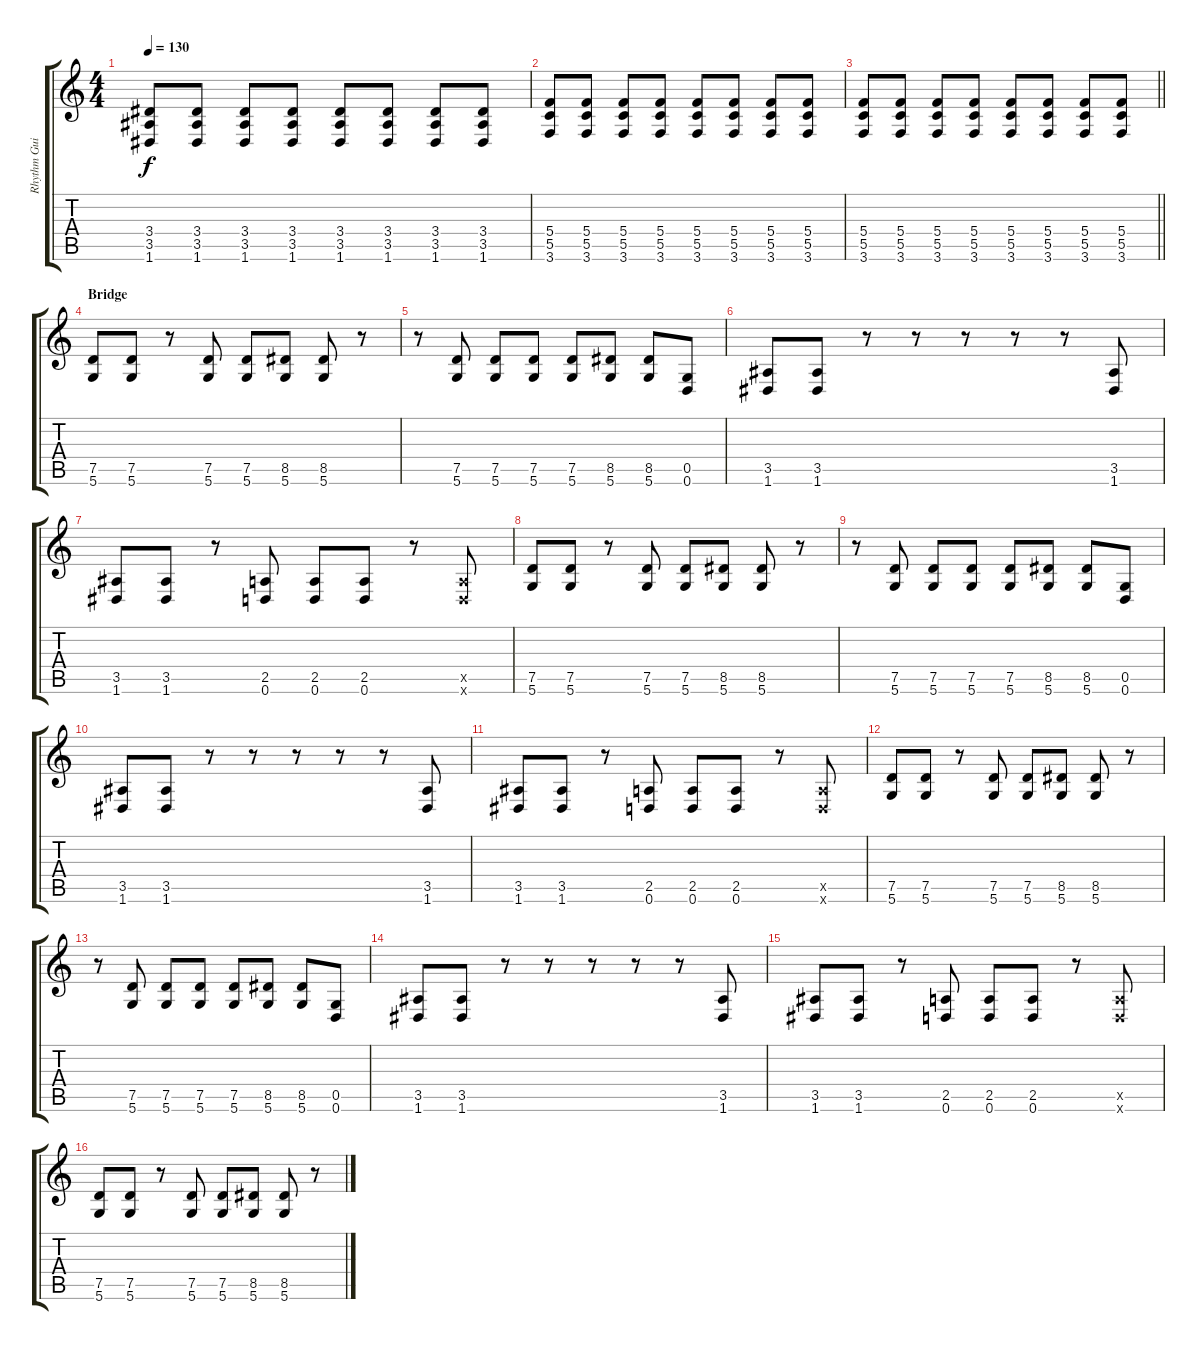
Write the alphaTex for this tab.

\track ("Rhythm Guitar" "Rhythm Gui") {instrument acousticguitarsteel}
\staff {score tabs}
\tuning (D4 A3 F3 C3 G2 D2) {hide}
\ts (4 4)
\tempo 130
\clef g2
\ks c
(3.4 3.5 1.6).8{dy f} (3.4 3.5 1.6).8 (3.4 3.5 1.6).8 (3.4 3.5 1.6).8 (3.4 3.5 1.6).8 (3.4 3.5 1.6).8 (3.4 3.5 1.6).8 (3.4 3.5 1.6).8 |
(5.4 5.5 3.6).8 (5.4 5.5 3.6).8 (5.4 5.5 3.6).8 (5.4 5.5 3.6).8 (5.4 5.5 3.6).8 (5.4 5.5 3.6).8 (5.4 5.5 3.6).8 (5.4 5.5 3.6).8 |
\barLineRight lightlight
(5.4 5.5 3.6).8 (5.4 5.5 3.6).8 (5.4 5.5 3.6).8 (5.4 5.5 3.6).8 (5.4 5.5 3.6).8 (5.4 5.5 3.6).8 (5.4 5.5 3.6).8 (5.4 5.5 3.6).8 |
\section ("" "Bridge")
(7.5 5.6).8 (7.5 5.6).8 r.8 (7.5 5.6).8 (7.5 5.6).8 (8.5 5.6).8 (8.5 5.6).8 r.8 |
r.8 (7.5 5.6).8 (7.5 5.6).8 (7.5 5.6).8 (7.5 5.6).8 (8.5 5.6).8 (8.5 5.6).8 (0.5 0.6).8 |
(3.5 1.6).8 (3.5 1.6).8 r.8 r.8 r.8 r.8 r.8 (3.5 1.6).8 |
(3.5 1.6).8 (3.5 1.6).8 r.8 (2.5 0.6).8 (2.5 0.6).8 (2.5 0.6).8 r.8 (2.5{x} 0.6{x}).8 |
(7.5 5.6).8 (7.5 5.6).8 r.8 (7.5 5.6).8 (7.5 5.6).8 (8.5 5.6).8 (8.5 5.6).8 r.8 |
r.8 (7.5 5.6).8 (7.5 5.6).8 (7.5 5.6).8 (7.5 5.6).8 (8.5 5.6).8 (8.5 5.6).8 (0.5 0.6).8 |
(3.5 1.6).8 (3.5 1.6).8 r.8 r.8 r.8 r.8 r.8 (3.5 1.6).8 |
(3.5 1.6).8 (3.5 1.6).8 r.8 (2.5 0.6).8 (2.5 0.6).8 (2.5 0.6).8 r.8 (2.5{x} 0.6{x}).8 |
(7.5 5.6).8 (7.5 5.6).8 r.8 (7.5 5.6).8 (7.5 5.6).8 (8.5 5.6).8 (8.5 5.6).8 r.8 |
r.8 (7.5 5.6).8 (7.5 5.6).8 (7.5 5.6).8 (7.5 5.6).8 (8.5 5.6).8 (8.5 5.6).8 (0.5 0.6).8 |
(3.5 1.6).8 (3.5 1.6).8 r.8 r.8 r.8 r.8 r.8 (3.5 1.6).8 |
(3.5 1.6).8 (3.5 1.6).8 r.8 (2.5 0.6).8 (2.5 0.6).8 (2.5 0.6).8 r.8 (2.5{x} 0.6{x}).8 |
(7.5 5.6).8 (7.5 5.6).8 r.8 (7.5 5.6).8 (7.5 5.6).8 (8.5 5.6).8 (8.5 5.6).8 r.8
